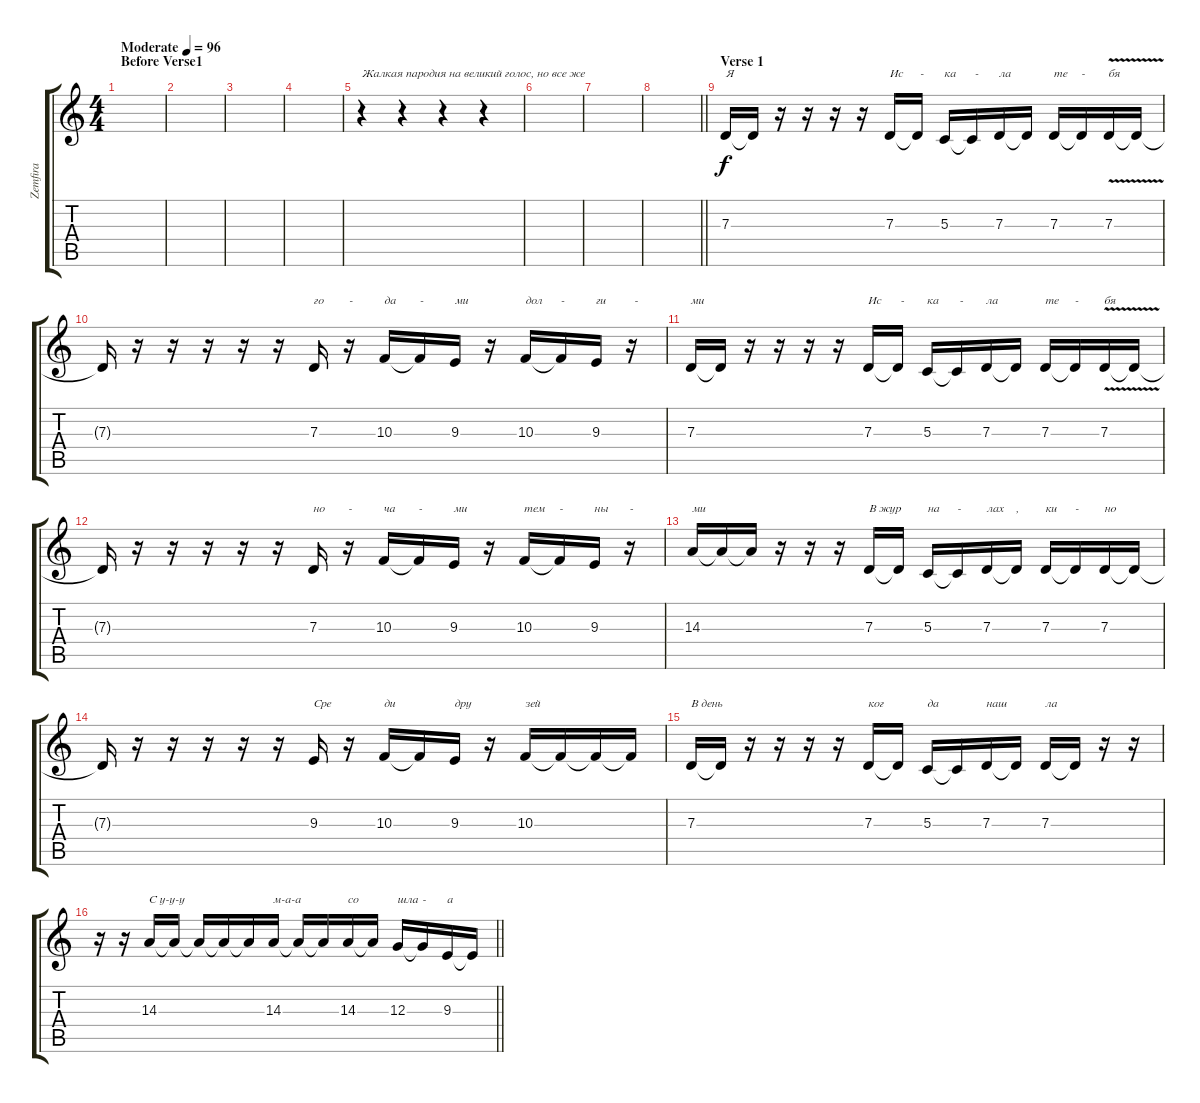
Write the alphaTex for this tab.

\track ("Zemfira" "Zemfira") {instrument cello}
\staff {score tabs}
\tuning (E4 B3 G3 D3 A2 E2) {hide}
\ts (4 4)
\section ("" "Before Verse1")
\tempo (96 "Moderate")
\clef g2
\ks c
|
|
|
|
r.4{txt "Жалкая пародия на великий голос, но все же"} r.4 r.4 r.4 |
|
|
\barLineRight lightlight
|
\section ("" "Verse 1")
7.3.16{txt "Я "} 7.3{t}.16 r.16 r.16 r.16 r.16 7.3.16{txt "Ис"} 7.3{t}.16{txt " -"} 5.3.16{txt "ка"} 5.3{t}.16{txt " -"} 7.3.16{txt "ла"} 7.3{t}.16 7.3.16{txt "те"} 7.3{t}.16{txt "-"} 7.3{v}.16{txt "бя"} 7.3{t}.16 |
7.3{t}.16 r.16 r.16 r.16 r.16 r.16 7.3.16{txt "го"} r.16{txt "-"} 10.3.16{txt "да"} 10.3{t}.16{txt "-"} 9.3.16{txt "ми"} r.16 10.3.16{txt "дол"} 10.3{t}.16{txt "-"} 9.3.16{txt "ги"} r.16{txt " -"} |
7.3.16{txt "ми"} 7.3{t}.16 r.16 r.16 r.16 r.16 7.3.16{txt "Ис"} 7.3{t}.16{txt " -"} 5.3.16{txt "ка"} 5.3{t}.16{txt " -"} 7.3.16{txt "ла"} 7.3{t}.16 7.3.16{txt "те"} 7.3{t}.16{txt "-"} 7.3{v}.16{txt "бя"} 7.3{t}.16 |
7.3{t}.16 r.16 r.16 r.16 r.16 r.16 7.3.16{txt "но"} r.16{txt "-"} 10.3.16{txt "ча"} 10.3{t}.16{txt "-"} 9.3.16{txt "ми"} r.16 10.3.16{txt "тем"} 10.3{t}.16{txt "-"} 9.3.16{txt "ны"} r.16{txt "-"} |
14.3.16{txt "ми"} 14.3{t}.16 14.3{t}.16 r.16 r.16 r.16 7.3.16{txt "В жур"} 7.3{t}.16 5.3.16{txt "на"} 5.3{t}.16{txt "-"} 7.3.16{txt "лах"} 7.3{t}.16{txt ","} 7.3.16{txt "ки"} 7.3{t}.16{txt "-"} 7.3.16{txt "но"} 7.3{t}.16 |
7.3{t}.16 r.16 r.16 r.16 r.16 r.16 9.3.16{txt "Сре"} r.16 10.3.16{txt "ди"} 10.3{t}.16 9.3.16{txt "дру"} r.16 10.3.16{txt "зей"} 10.3{t}.16 10.3{t}.16 10.3{t}.16 |
7.3.16{txt "В день"} 7.3{t}.16 r.16 r.16 r.16 r.16 7.3.16{txt "ког"} 7.3{t}.16 5.3.16{txt "да"} 5.3{t}.16 7.3.16{txt "наш"} 7.3{t}.16 7.3.16{txt "ла"} 7.3{t}.16 r.16 r.16 |
\barLineRight lightlight
r.16 r.16 14.3.16{txt "С у-у-у"} 14.3{t}.16 14.3{t}.16 14.3{t}.16 14.3{t}.16 14.3.16{txt "м-а-а"} 14.3{t}.16 14.3{t}.16 14.3.16{txt "со"} 14.3{t}.16 12.3.16{txt "шла"} 12.3{t}.16{txt "-"} 9.3.16{txt "а"} 9.3{t}.16
